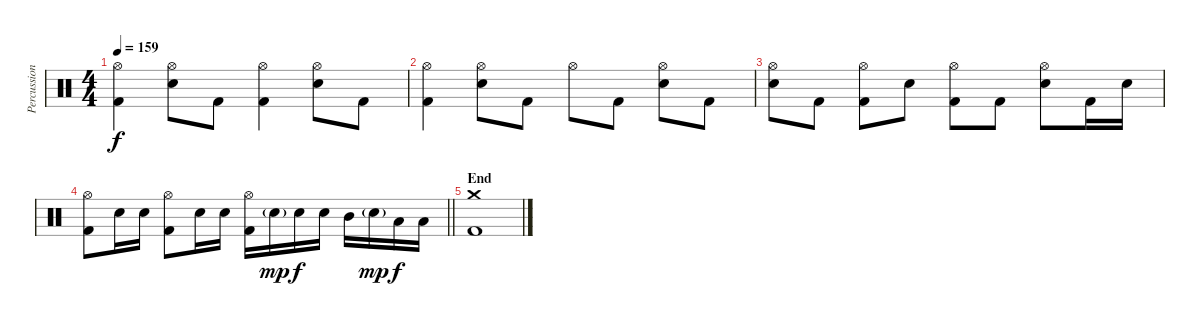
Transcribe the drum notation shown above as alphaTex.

\track ("Percussion" "Percussion") {instrument percussion}
\staff {score}
\articulation defaults
\ts (4 4)
\tempo 159
\clef neutral
\ks c
("Hi-Hat (open)" "Kick (hit) 2").4{dy f} ("Hi-Hat (open)" "Electric Snare (hit)").8 "Kick (hit) 2".8 ("Hi-Hat (open)" "Kick (hit) 2").4 ("Hi-Hat (open)" "Electric Snare (hit)").8 "Kick (hit) 2".8 |
("Hi-Hat (open)" "Kick (hit) 2").4 ("Hi-Hat (open)" "Electric Snare (hit)").8 "Kick (hit) 2".8 "Hi-Hat (open)".8 "Kick (hit) 2".8 ("Hi-Hat (open)" "Electric Snare (hit)").8 "Kick (hit) 2".8 |
("Hi-Hat (open)" "Electric Snare (hit)").8 "Kick (hit) 2".8 ("Hi-Hat (open)" "Kick (hit) 2").8 "Electric Snare (hit)".8 ("Hi-Hat (open)" "Kick (hit) 2").8 "Kick (hit) 2".8 ("Hi-Hat (open)" "Electric Snare (hit)").8 "Kick (hit) 2".16 "Electric Snare (hit)".16 |
\barLineRight lightlight
("Hi-Hat (open)" "Kick (hit) 2").8 "Electric Snare (hit)".16 "Electric Snare (hit)".16 ("Hi-Hat (open)" "Kick (hit) 2").8 "Electric Snare (hit)".16 "Electric Snare (hit)".16 ("Hi-Hat (open)" "Kick (hit) 2").16 "Electric Snare (hit)"{g}.16{dy mp} "Electric Snare (hit)".16{dy f} "Electric Snare (hit)".16 "Mid Tom (hit)".16 "Electric Snare (hit)"{g}.16{dy mp} "Low Floor Tom (hit)".16{dy f} "Low Floor Tom (hit)".16 |
\section ("" "End")
("Crash medium (hit)" "Kick (hit) 2").1
